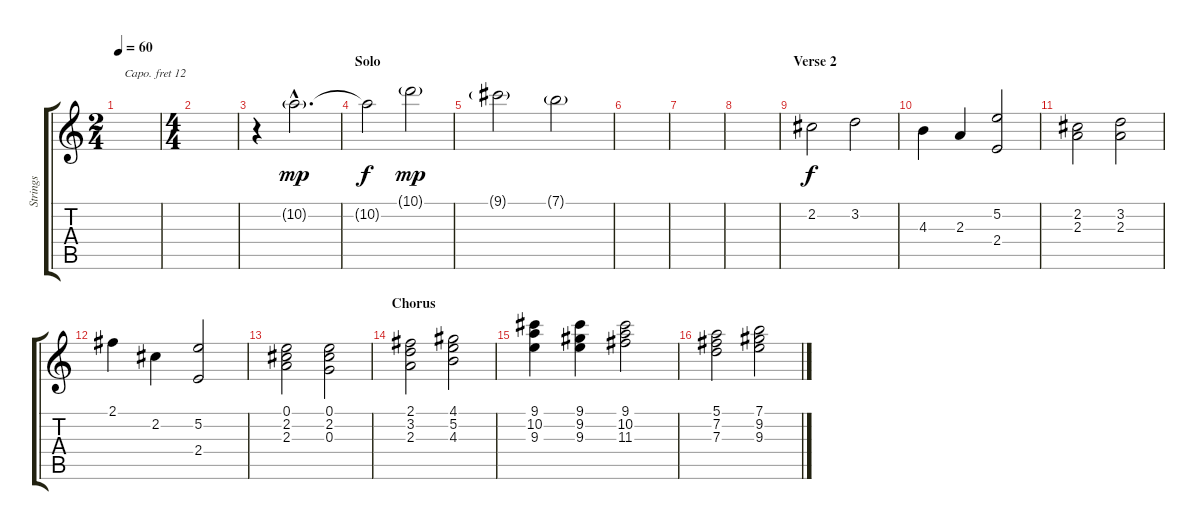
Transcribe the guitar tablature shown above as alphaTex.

\track ("Strings" "Strings") {instrument stringensemble2}
\staff {score tabs}
\capo 12
\tuning (E4 B3 G3 D3 A2 E2) {hide}
\ts (2 4)
\tempo 60
\clef g2
\ks c
|
\ts (4 4)
|
r.4 10.2{g hac}.2{d dy mp volume 4} |
\section ("" "Solo")
10.2{t}.2{dy f} 10.1{g}.2{dy mp} |
9.1{g}.2 7.1{g}.2 |
|
|
|
\section ("" "Verse 2")
2.2.2{dy f volume 7} 3.2.2 |
4.3.4 2.3.4 (5.2 2.4).2 |
(2.2 2.3).2 (3.2 2.3).2 |
2.1.4 2.2.4 (5.2 2.4).2 |
(0.1 2.2 2.3).2 (0.1 2.2 0.3).2 |
\section ("" "Chorus")
(2.1 3.2 2.3).2{volume 6} (4.1 5.2 4.3).2 |
(9.1 10.2 9.3).4 (9.1 9.2 9.3).4 (9.1 10.2 11.3).2 |
(5.1 7.2 7.3).2 (7.1 9.2 9.3).2
